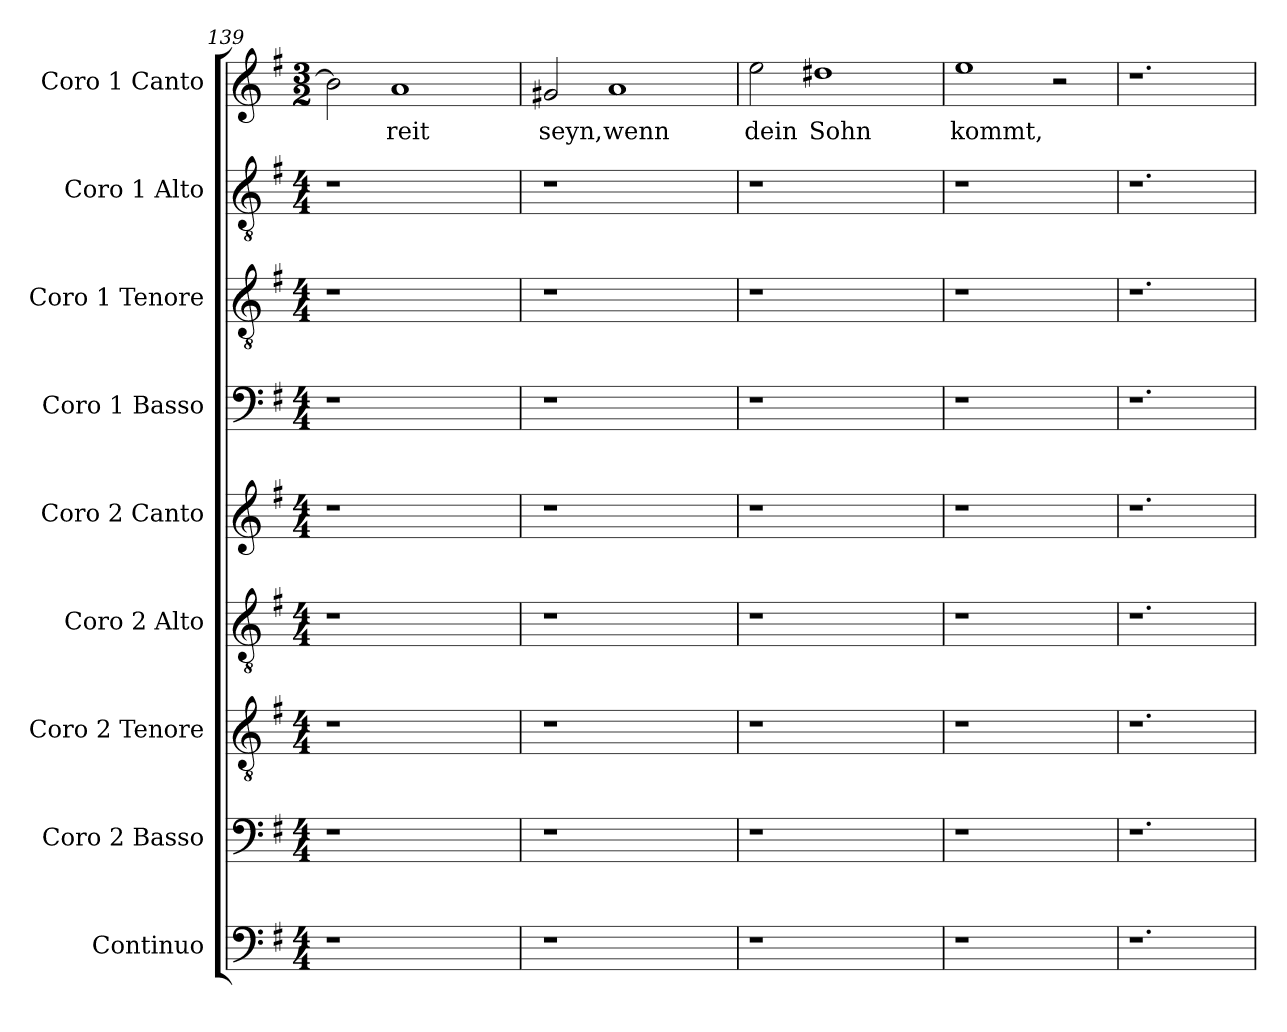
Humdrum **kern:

**kern	**kern	**kern	**kern	**kern	**kern	**kern	**kern	**kern	**text
*part9	*part8	*part7	*part6	*part5	*part4	*part3	*part2	*part1	*part1
*staff9	*staff8	*staff7	*staff6	*staff5	*staff4	*staff3	*staff2	*staff1	*staff1
*I"Continuo	*I"Coro 2  Basso	*I"Coro 2  Tenore	*I"Coro 2  Alto	*I"Coro 2  Canto	*I"Coro 1  Basso	*I"Coro 1  Tenore	*I"Coro 1  Alto	*I"Coro 1  Canto	*
*clefF4	*clefF4	*clefGv2	*clefGv2	*clefG2	*clefF4	*clefGv2	*clefGv2	*clefG2	*
*k[f#]	*k[f#]	*k[f#]	*k[f#]	*k[f#]	*k[f#]	*k[f#]	*k[f#]	*k[f#]	*
*G:	*G:	*G:	*G:	*G:	*G:	*G:	*G:	*G:	*
*M4/4	*M4/4	*M4/4	*M4/4	*M4/4	*M4/4	*M4/4	*M4/4	*M3/2	*
=139	=139	=139	=139	=139	=139	=139	=139	=139	=139
1r	1r	1r	1r	1r	1r	1r	1r	2b\]	.
!	!	!	!	!	!	!	!	!	!LO:LY:b:cj
.	.	.	.	.	.	.	.	1a	-reit
2ryy	2ryy	2ryy	2ryy	2ryy	2ryy	2ryy	2ryy	.	.
=140	=140	=140	=140	=140	=140	=140	=140	=140	=140
!	!	!	!	!	!	!	!	!	!LO:LY:b:cj
1r	1r	1r	1r	1r	1r	1r	1r	2g#X/	seyn,
!	!	!	!	!	!	!	!	!	!LO:LY:b:cj
.	.	.	.	.	.	.	.	1a	wenn
2ryy	2ryy	2ryy	2ryy	2ryy	2ryy	2ryy	2ryy	.	.
!!LO:LB:g=z
=141	=141	=141	=141	=141	=141	=141	=141	=141	=141
!	!	!	!	!	!	!	!	!	!LO:LY:b:cj
1r	1r	1r	1r	1r	1r	1r	1r	2ee\	dein
!	!	!	!	!	!	!	!	!	!LO:LY:b:cj
.	.	.	.	.	.	.	.	1dd#X	Sohn
2ryy	2ryy	2ryy	2ryy	2ryy	2ryy	2ryy	2ryy	.	.
=142	=142	=142	=142	=142	=142	=142	=142	=142	=142
!	!	!	!	!	!	!	!	!	!LO:LY:b:cj
1r	1r	1r	1r	1r	1r	1r	1r	1ee	kommt,
2ryy	2ryy	2ryy	2ryy	2ryy	2ryy	2ryy	2ryy	2r	.
=143	=143	=143	=143	=143	=143	=143	=143	=143	=143
1.r	1.r	1.r	1.r	1.r	1.r	1.r	1.r	1.r	.
=144	=144	=144	=144	=144	=144	=144	=144	=144	=144
1.r	1.r	1.r	1.r	1.r	1.r	1.r	1.r	1.r	.
=	=	=	=	=	=	=	=	=	=
*-	*-	*-	*-	*-	*-	*-	*-	*-	*-
